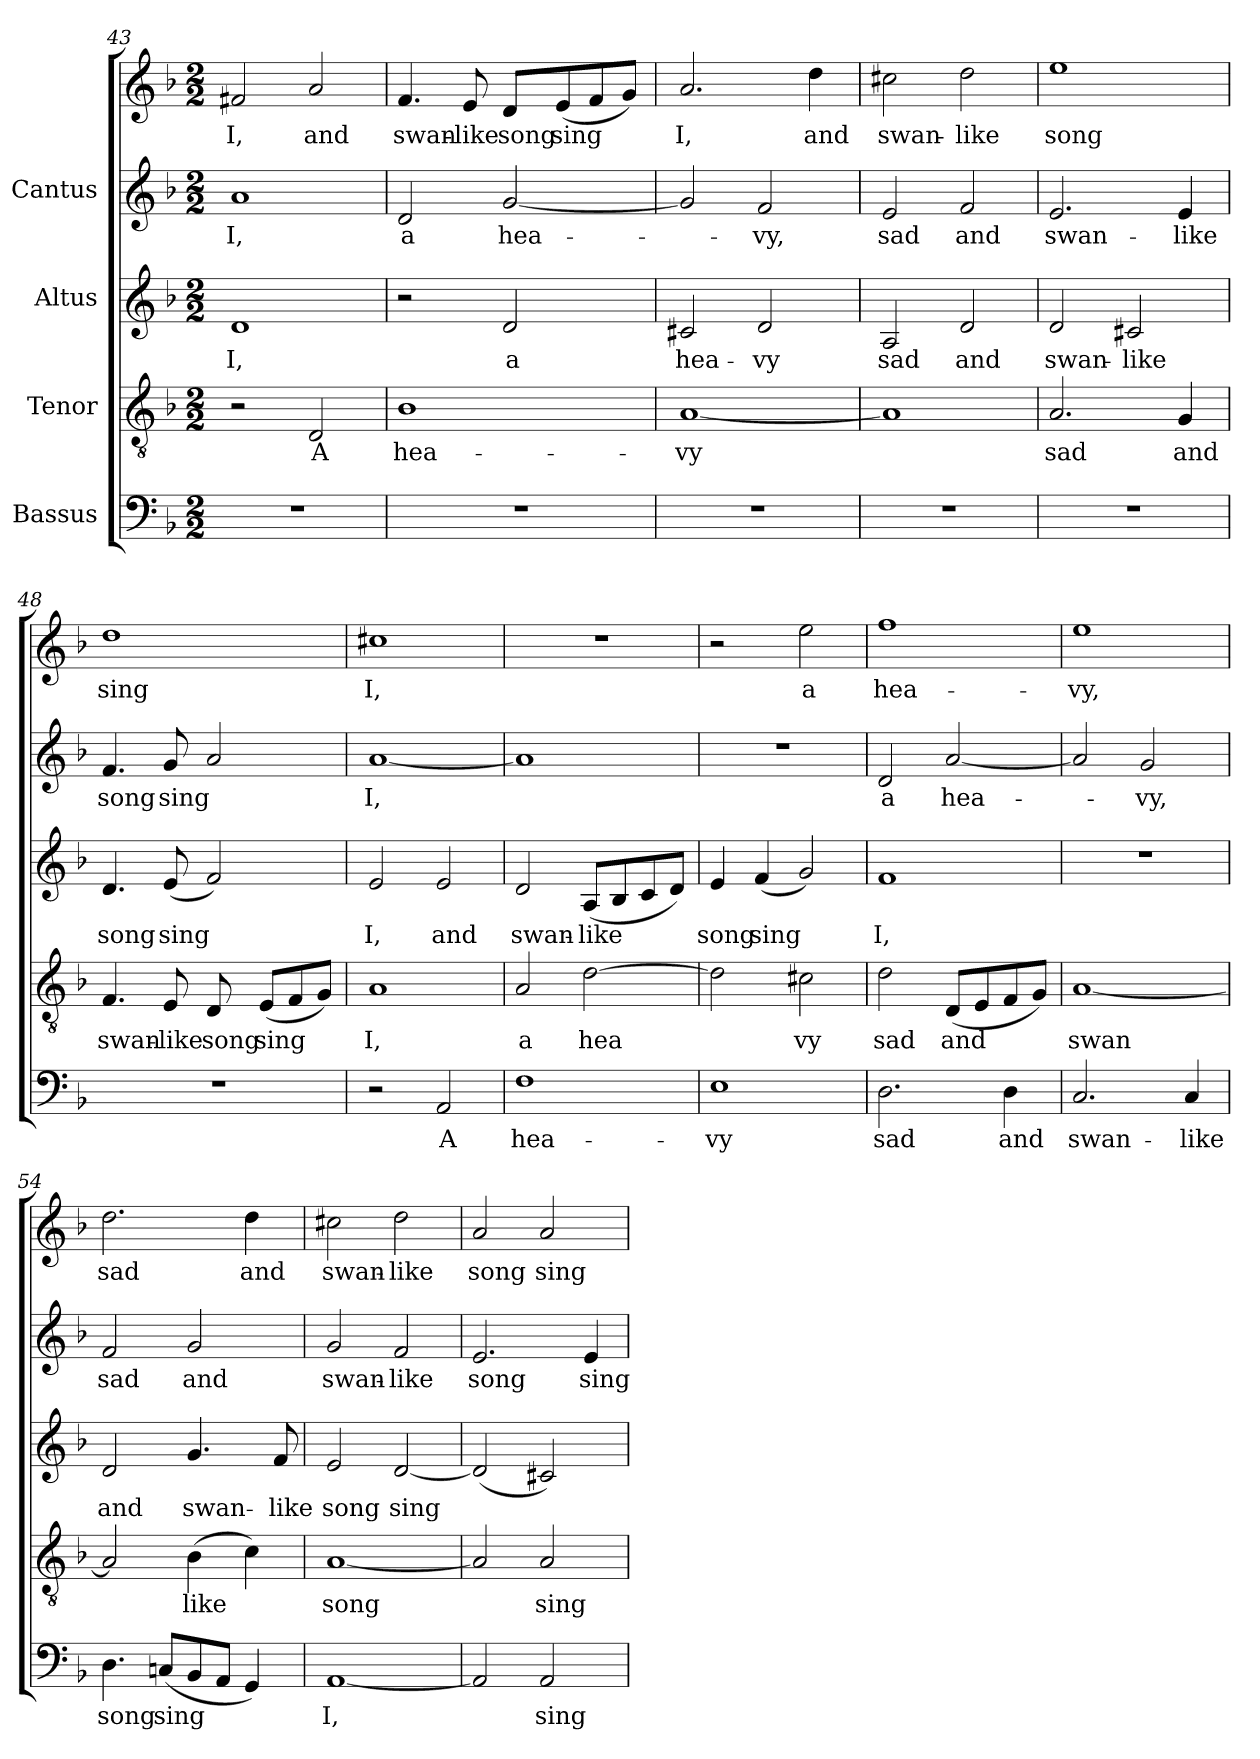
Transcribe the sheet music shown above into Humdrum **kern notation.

**kern	**text	**kern	**text	**kern	**text	**kern	**text	**kern	**text
*part4	*part4	*part3	*part3	*part2	*part2	*part1	*part1	*part1	*part1
*staff5	*staff5	*staff4	*staff4	*staff3	*staff3	*staff2	*staff2	*staff1	*staff1
*I"Bassus	*	*I"Tenor	*	*I"Altus	*	*I"Cantus	*	*	*
*clefF4	*	*clefGv2	*	*clefG2	*	*clefG2	*	*clefG2	*
*k[b-]	*	*k[b-]	*	*k[b-]	*	*k[b-]	*	*k[b-]	*
*F:	*	*F:	*	*F:	*	*F:	*	*F:	*
*M2/2	*	*M2/2	*	*M2/2	*	*M2/2	*	*M2/2	*
=43	=43	=43	=43	=43	=43	=43	=43	=43	=43
!	!	!	!	!	!LO:LY:b	!	!LO:LY:b	!	!LO:LY:b
1r	.	2r	.	1d	I,	1a	I,	2f#X/	I,
!	!	!	!LO:LY:b	!	!	!	!	!	!LO:LY:b
.	.	2D/	A	.	.	.	.	2a/	and
!!LO:PB:g=z
=44	=44	=44	=44	=44	=44	=44	=44	=44	=44
!	!	!	!LO:LY:b	!	!	!	!LO:LY:b	!	!LO:LY:b
1r	.	1B-	hea-	2r	.	2d/	a	4.f/	swan-
!	!	!	!	!	!	!	!	!	!LO:LY:b
.	.	.	.	.	.	.	.	8e/	-like
!	!	!	!	!	!LO:LY:b	!	!LO:LY:b	!	!LO:LY:b
.	.	.	.	2d/	a	[<2g/	hea-	8d/L	song
!	!	!	!	!	!	!	!	!	!LO:LY:b
.	.	.	.	.	.	.	.	(<8e/	sing
!	!	!	!	!	!	!	!	!	!LO:LY:b
.	.	.	.	.	.	.	.	8f/	.
!	!	!	!	!	!	!	!	!	!LO:LY:b
.	.	.	.	.	.	.	.	8g/J)	.
=45	=45	=45	=45	=45	=45	=45	=45	=45	=45
!	!	!	!LO:LY:b	!	!LO:LY:b	!	!LO:LY:b	!	!LO:LY:b
1r	.	[<1A	-vy	2c#X/	hea-	2g/]	.	2.a/	-I,
!	!	!	!	!	!LO:LY:b	!	!LO:LY:b	!	!
.	.	.	.	2d/	-vy	2f/	vy,	.	.
!	!	!	!	!	!	!	!	!	!LO:LY:b
.	.	.	.	.	.	.	.	4dd\	and
=46	=46	=46	=46	=46	=46	=46	=46	=46	=46
!	!	!	!	!	!LO:LY:b	!	!LO:LY:b	!	!LO:LY:b
1r	.	1A]	.	2A/	sad	2e/	sad	2cc#X\	swan-
!	!	!	!	!	!LO:LY:b	!	!LO:LY:b	!	!LO:LY:b
.	.	.	.	2d/	and	2f/	and	2dd\	-like
=47	=47	=47	=47	=47	=47	=47	=47	=47	=47
!	!	!	!LO:LY:b	!	!LO:LY:b	!	!LO:LY:b	!	!LO:LY:b
1r	.	2.A/	sad	2d/	swan-	2.e/	swan-	1ee	song
!	!	!	!	!	!LO:LY:b	!	!	!	!
.	.	.	.	2c#X/	-like	.	.	.	.
!	!	!	!LO:LY:b	!	!	!	!LO:LY:b	!	!
.	.	4G/	and	.	.	4e/	-like	.	.
=48	=48	=48	=48	=48	=48	=48	=48	=48	=48
!	!	!	!LO:LY:b	!	!LO:LY:b	!	!LO:LY:b	!	!LO:LY:b
1r	.	4.F/	swan-	4.d/	song	4.f/	song	1dd	sing
!	!	!	!LO:LY:b	!	!LO:LY:b	!	!LO:LY:b	!	!
.	.	8E/	-like	(<8e/	sing	8g/	sing	.	.
!	!	!	!LO:LY:b	!	!LO:LY:b	!	!LO:LY:b	!	!
.	.	8D/	song	2f/)	.	2a/	.	.	.
!	!	!	!LO:LY:b	!	!	!	!	!	!
.	.	(<8E/L	sing	.	.	.	.	.	.
!	!	!	!LO:LY:b	!	!	!	!	!	!
.	.	8F/	.	.	.	.	.	.	.
!	!	!	!LO:LY:b	!	!	!	!	!	!
.	.	8G/J)	.	.	.	.	.	.	.
!!LO:LB:g=z
=49	=49	=49	=49	=49	=49	=49	=49	=49	=49
!	!	!	!LO:LY:b	!	!LO:LY:b	!	!LO:LY:b	!	!LO:LY:b
2r	.	1A	I,	2e/	I,	[<1a	I,	1cc#X	I,
!	!LO:LY:b	!	!	!	!LO:LY:b	!	!	!	!
2AA/	A	.	.	2e/	and	.	.	.	.
=50	=50	=50	=50	=50	=50	=50	=50	=50	=50
!	!LO:LY:b	!	!LO:LY:b	!	!LO:LY:b	!	!	!	!
1F	hea-	2A/	a	2d/	swan-	1a]	.	1r	.
!	!	!	!LO:LY:b	!	!LO:LY:b	!	!	!	!
.	.	[>2d\	hea-	(<8A/L	-like	.	.	.	.
!	!	!	!	!	!LO:LY:b	!	!	!	!
.	.	.	.	8B-/	.	.	.	.	.
!	!	!	!	!	!LO:LY:b	!	!	!	!
.	.	.	.	8c/	.	.	.	.	.
!	!	!	!	!	!LO:LY:b	!	!	!	!
.	.	.	.	8d/J)	.	.	.	.	.
=51	=51	=51	=51	=51	=51	=51	=51	=51	=51
!	!LO:LY:b	!	!LO:LY:b	!	!LO:LY:b	!	!	!	!
1E	-vy	2d\]	-	4e/	song	1r	.	2r	.
!	!	!	!	!	!LO:LY:b	!	!	!	!
.	.	.	.	(<4f/	sing	.	.	.	.
!	!	!	!LO:LY:b	!	!LO:LY:b	!	!	!	!LO:LY:b
.	.	2c#X\	vy	2g/)	.	.	.	2ee\	a
=52	=52	=52	=52	=52	=52	=52	=52	=52	=52
!	!LO:LY:b	!	!LO:LY:b	!	!LO:LY:b	!	!LO:LY:b	!	!LO:LY:b
2.D\	sad	2d\	sad	1f	I,	2d/	-a	1ff	hea-
!	!	!	!LO:LY:b	!	!	!	!LO:LY:b	!	!
.	.	(<8D/L	and	.	.	[<2a/	hea-	.	.
!	!	!	!LO:LY:b	!	!	!	!	!	!
.	.	8E/	.	.	.	.	.	.	.
!	!LO:LY:b	!	!LO:LY:b	!	!	!	!	!	!
4D\	and	8F/	.	.	.	.	.	.	.
!	!	!	!LO:LY:b	!	!	!	!	!	!
.	.	8G/J)	.	.	.	.	.	.	.
=53	=53	=53	=53	=53	=53	=53	=53	=53	=53
!	!LO:LY:b	!	!LO:LY:b	!	!	!	!LO:LY:b	!	!LO:LY:b
2.C/	swan-	[<1A	swan-	1r	.	2a/]	.	1ee	-vy,
!	!	!	!	!	!	!	!LO:LY:b	!	!
.	.	.	.	.	.	2g/	vy,	.	.
!	!LO:LY:b	!	!	!	!	!	!	!	!
4C/	-like	.	.	.	.	.	.	.	.
=54	=54	=54	=54	=54	=54	=54	=54	=54	=54
!	!LO:LY:b	!	!LO:LY:b	!	!LO:LY:b	!	!LO:LY:b	!	!LO:LY:b
4.D\	song	2A/]	-	2d/	and	2f/	sad	2.dd\	sad
!	!LO:LY:b	!	!	!	!	!	!	!	!
(<8Cn/L	sing	.	.	.	.	.	.	.	.
!	!LO:LY:b	!	!LO:LY:b	!	!LO:LY:b	!	!LO:LY:b	!	!
8BB-/	.	(>4B-\	like	4.g/	swan-	2g/	and	.	.
!	!LO:LY:b	!	!	!	!	!	!	!	!
8AA/J	.	.	.	.	.	.	.	.	.
!	!LO:LY:b	!	!LO:LY:b	!	!	!	!	!	!LO:LY:b
4GG/)	.	4c\)	.	.	.	.	.	4dd\	and
!	!	!	!	!	!LO:LY:b	!	!	!	!
.	.	.	.	8f/	-like	.	.	.	.
!!LO:LB:g=z
=55	=55	=55	=55	=55	=55	=55	=55	=55	=55
!	!LO:LY:b	!	!LO:LY:b	!	!LO:LY:b	!	!LO:LY:b	!	!LO:LY:b
[<1AA	I,	[<1A	song	2e/	song	2g/	swan-	2cc#X\	swan-
!	!	!	!	!	!LO:LY:b	!	!LO:LY:b	!	!LO:LY:b
.	.	.	.	[<2d/	sing	2f/	-like	2dd\	-like
=56	=56	=56	=56	=56	=56	=56	=56	=56	=56
!	!LO:LY:b	!	!LO:LY:b	!	!	!	!LO:LY:b	!	!LO:LY:b
2AA/]	.	2A/]	.	(<2d/]	.	2.e/	song	2a/	song
!	!LO:LY:b	!	!LO:LY:b	!	!	!	!	!	!LO:LY:b
2AA/	sing	2A/	sing	2c#X/)	.	.	.	2a/	sing
!	!	!	!	!	!	!	!LO:LY:b	!	!
.	.	.	.	.	.	4e/	sing	.	.
=	=	=	=	=	=	=	=	=	=
*-	*-	*-	*-	*-	*-	*-	*-	*-	*-
